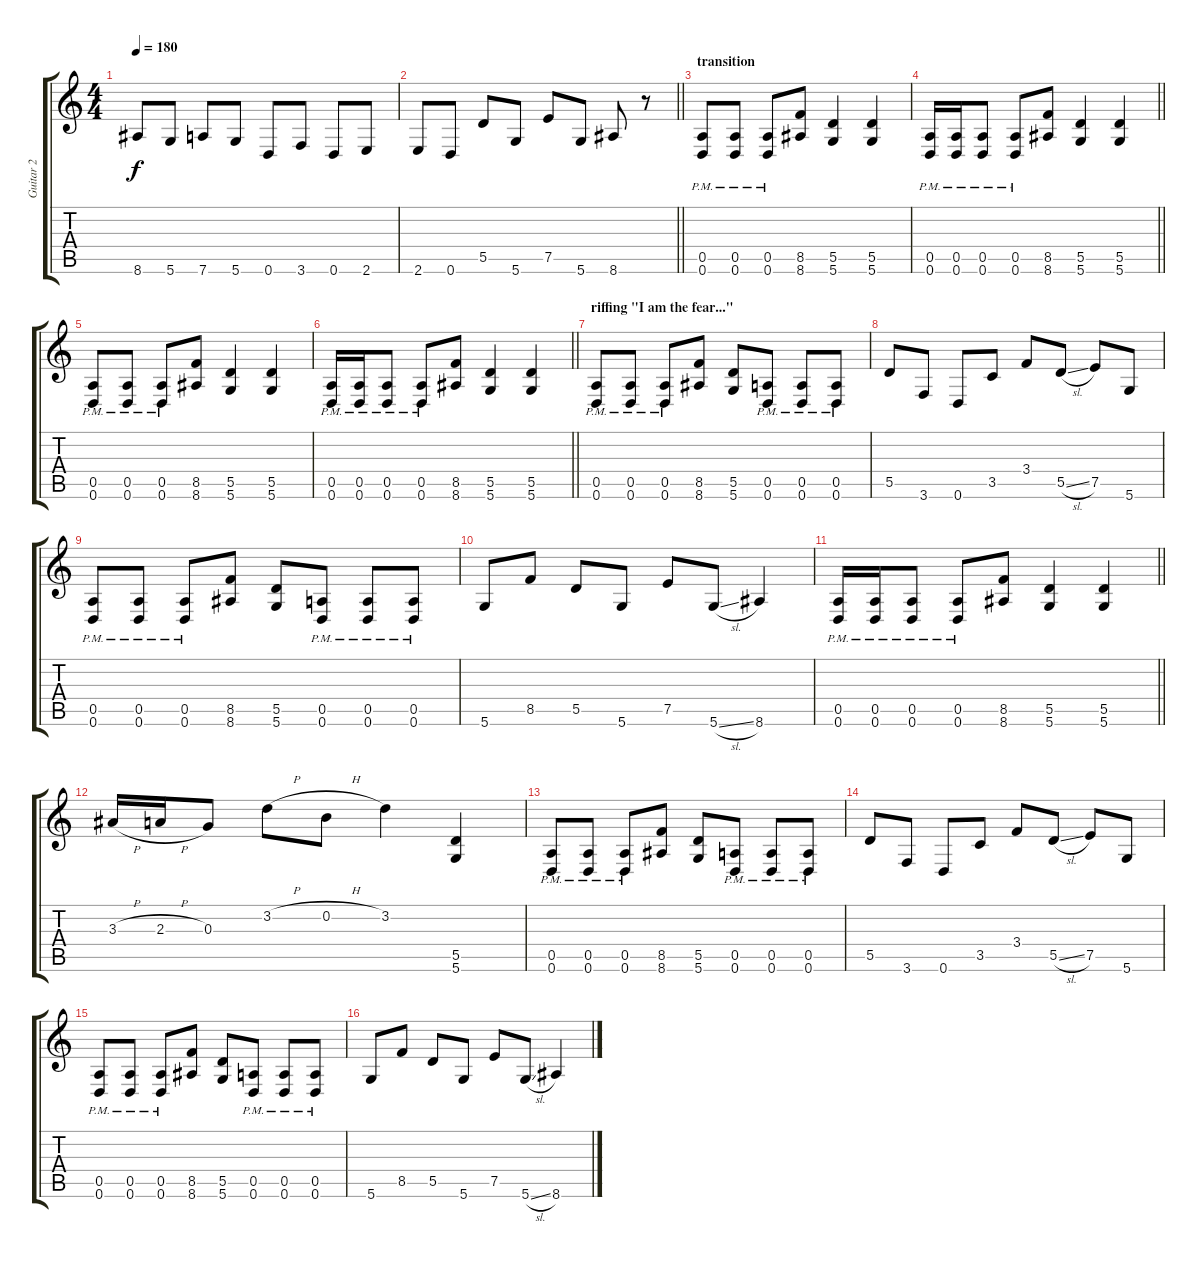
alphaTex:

\track ("Guitar 2" "Guitar 2") {instrument distortionguitar}
\staff {score tabs}
\tuning (E4 B3 G3 D3 A2 D2) {hide}
\ts (4 4)
\tempo 180
\clef g2
\ks c
8.6.8{dy f} 5.6.8 7.6.8 5.6.8 0.6.8 3.6.8 0.6.8 2.6.8 |
\barLineRight lightlight
2.6.8 0.6.8 5.5.8 5.6.8 7.5.8 5.6.8 8.6.8 r.8 |
\section ("" "transition")
(0.5{pm} 0.6{pm}).8 (0.5{pm} 0.6{pm}).8 (0.5{pm} 0.6{pm}).8 (8.5 8.6).8 (5.5 5.6).4 (5.5 5.6).4 |
\barLineRight lightlight
(0.5{pm} 0.6{pm}).16 (0.5{pm} 0.6{pm}).16 (0.5{pm} 0.6{pm}).8 (0.5 0.6{pm}).8 (8.5 8.6).8 (5.5 5.6).4 (5.5 5.6).4 |
(0.5{pm} 0.6{pm}).8 (0.5{pm} 0.6{pm}).8 (0.5{pm} 0.6{pm}).8 (8.5 8.6).8 (5.5 5.6).4 (5.5 5.6).4 |
\barLineRight lightlight
(0.5{pm} 0.6{pm}).16 (0.5{pm} 0.6{pm}).16 (0.5{pm} 0.6{pm}).8 (0.5 0.6{pm}).8 (8.5 8.6).8 (5.5 5.6).4 (5.5 5.6).4 |
\section ("" "riffing \"I am the fear...\"")
(0.5{pm} 0.6{pm}).8 (0.5{pm} 0.6{pm}).8 (0.5{pm} 0.6{pm}).8 (8.5 8.6).8 (5.5 5.6).8 (0.5{pm} 0.6{pm}).8 (0.5{pm} 0.6{pm}).8 (0.5{pm} 0.6{pm}).8 |
5.5.8 3.6.8 0.6.8 3.5.8 3.4.8 5.5{sl}.8 7.5.8 5.6.8 |
(0.5{pm} 0.6{pm}).8 (0.5{pm} 0.6{pm}).8 (0.5{pm} 0.6{pm}).8 (8.5 8.6).8 (5.5 5.6).8 (0.5{pm} 0.6{pm}).8 (0.5{pm} 0.6{pm}).8 (0.5{pm} 0.6{pm}).8 |
5.6.8 8.5.8 5.5.8 5.6.8 7.5.8 5.6{sl}.8 8.6.4 |
\barLineRight lightlight
(0.5{pm} 0.6{pm}).16 (0.5{pm} 0.6{pm}).16 (0.5{pm} 0.6{pm}).8 (0.5 0.6{pm}).8 (8.5 8.6).8 (5.5 5.6).4 (5.5 5.6).4 |
3.3{h}.16 2.3{h}.16 0.3.8 3.2{h}.8 0.2{h}.8 3.2.4 (5.5 5.6).4 |
(0.5{pm} 0.6{pm}).8 (0.5{pm} 0.6{pm}).8 (0.5{pm} 0.6{pm}).8 (8.5 8.6).8 (5.5 5.6).8 (0.5{pm} 0.6{pm}).8 (0.5{pm} 0.6{pm}).8 (0.5{pm} 0.6{pm}).8 |
5.5.8 3.6.8 0.6.8 3.5.8 3.4.8 5.5{sl}.8 7.5.8 5.6.8 |
(0.5{pm} 0.6{pm}).8 (0.5{pm} 0.6{pm}).8 (0.5{pm} 0.6{pm}).8 (8.5 8.6).8 (5.5 5.6).8 (0.5{pm} 0.6{pm}).8 (0.5{pm} 0.6{pm}).8 (0.5{pm} 0.6{pm}).8 |
5.6.8 8.5.8 5.5.8 5.6.8 7.5.8 5.6{sl}.8 8.6.4
